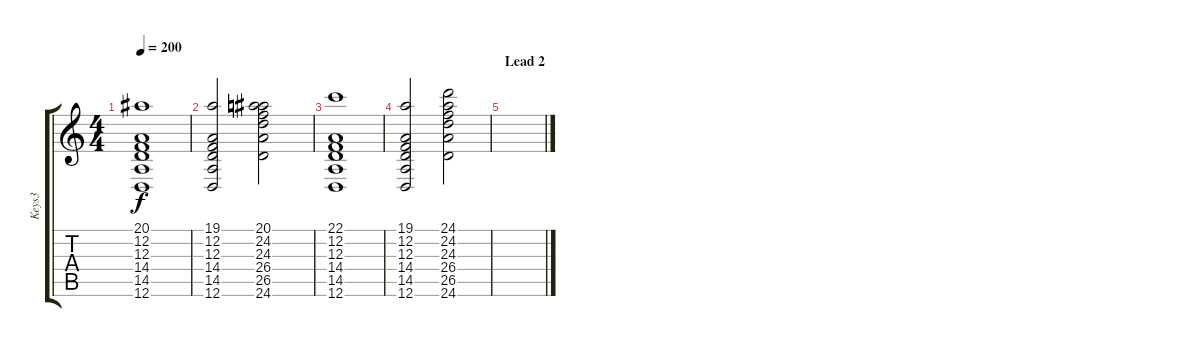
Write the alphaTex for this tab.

\track ("Keys3" "Keys3") {instrument electricpiano1}
\staff {score tabs}
\tuning (D4 A3 F3 C3 G2 D2) {hide}
\ts (4 4)
\tempo 200
\clef g2
\ks c
(20.1 12.2 12.3 14.4 14.5 12.6).1{dy f} |
(19.1 12.2 12.3 14.4 14.5 12.6).2 (20.1 24.2 24.3 26.4 26.5 24.6).2 |
(22.1 12.2 12.3 14.4 14.5 12.6).1 |
(19.1 12.2 12.3 14.4 14.5 12.6).2 (24.1 24.2 24.3 26.4 26.5 24.6).2 |
\section ("" "Lead 2")
